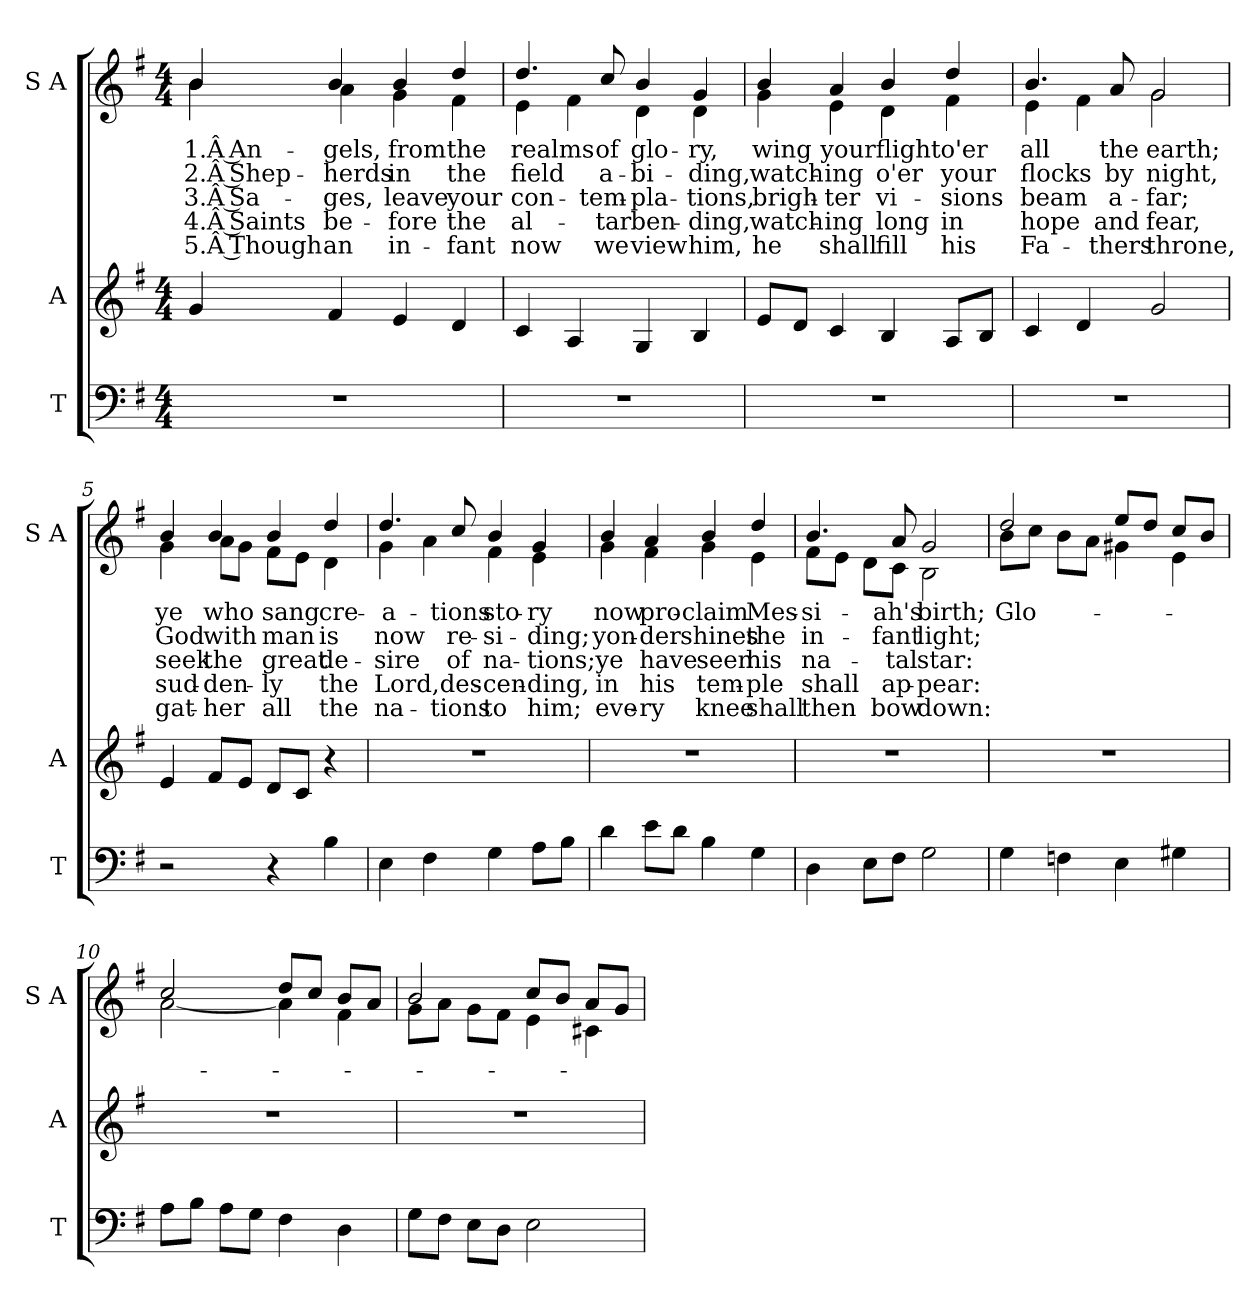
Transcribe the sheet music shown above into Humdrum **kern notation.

**kern	**kern	**kern	**text	**text	**text	**text	**text
*part3	*part2	*part1	*part1	*part1	*part1	*part1	*part1
*staff3	*staff2	*staff1	*staff1	*staff1	*staff1	*staff1	*staff1
*I"T	*I"A	*I"S A	*	*	*	*	*
*I'T	*I'A	*I'S A	*	*	*	*	*
*clefF4	*clefG2	*clefG2	*	*	*	*	*
*k[f#]	*k[f#]	*k[f#]	*	*	*	*	*
*M4/4	*M4/4	*M4/4	*	*	*	*	*
*MM100	*MM100	*MM100	*	*	*	*	*
=1	=1	=1	=1	=1	=1	=1	=1
!	!	!	!LO:LY:b	!LO:LY:b	!LO:LY:b	!LO:LY:b	!LO:LY:b
*	*	*^	*	*	*	*	*
1r	4g/	4b/	4b\	1.Â An-	2.Â Shep-	3.Â Sa-	4.Â Saints	5.Â Though
!	!	!	!	!LO:LY:b	!LO:LY:b	!LO:LY:b	!LO:LY:b	!LO:LY:b
.	4f#/	4b/	4a\	-gels,	-herds	-ges,	be-	an
!	!	!	!	!LO:LY:b	!LO:LY:b	!LO:LY:b	!LO:LY:b	!LO:LY:b
.	4e/	4b/	4g\	from	in	leave	-fore	in-
!	!	!	!	!LO:LY:b	!LO:LY:b	!LO:LY:b	!LO:LY:b	!LO:LY:b
.	4d/	4dd/	4f#\	the	the	your	the	-fant
=2	=2	=2	=2	=2	=2	=2	=2	=2
!	!	!	!	!LO:LY:b	!LO:LY:b	!LO:LY:b	!LO:LY:b	!LO:LY:b
1r	4c/	4.dd/	4e\	realms	field	con-	al-	now
.	4A/	.	4f#\	.	.	.	.	.
!	!	!	!	!LO:LY:b	!LO:LY:b	!LO:LY:b	!LO:LY:b	!LO:LY:b
.	.	8cc/	.	of	a-	-tem-	-tar	we
!	!	!	!	!LO:LY:b	!LO:LY:b	!LO:LY:b	!LO:LY:b	!LO:LY:b
.	4G/	4b/	4d\	glo-	-bi-	-pla-	ben-	view
!	!	!	!	!LO:LY:b	!LO:LY:b	!LO:LY:b	!LO:LY:b	!LO:LY:b
.	4B/	4g/	4d\	-ry,	-ding,	-tions,	-ding,	him,
!!LO:LB:g=z	!!
=3	=3	=3	=3	=3	=3	=3	=3	=3
!	!	!	!	!LO:LY:b	!LO:LY:b	!LO:LY:b	!LO:LY:b	!LO:LY:b
1r	8e/L	4b/	4g\	wing	watch-	brigh-	watch-	he
.	8d/J	.	.	.	.	.	.	.
!	!	!	!	!LO:LY:b	!LO:LY:b	!LO:LY:b	!LO:LY:b	!LO:LY:b
.	4c/	4a/	4e\	your	-ing	-ter	-ing	shall
!	!	!	!	!LO:LY:b	!LO:LY:b	!LO:LY:b	!LO:LY:b	!LO:LY:b
.	4B/	4b/	4d\	flight	o'er	vi-	long	fill
!	!	!	!	!LO:LY:b	!LO:LY:b	!LO:LY:b	!LO:LY:b	!LO:LY:b
.	8A/L	4dd/	4f#\	o'er	your	-sions	in	his
.	8B/J	.	.	.	.	.	.	.
=4	=4	=4	=4	=4	=4	=4	=4	=4
!	!	!	!	!LO:LY:b	!LO:LY:b	!LO:LY:b	!LO:LY:b	!LO:LY:b
1r	4c/	4.b/	4e\	all	flocks	beam	hope	Fa-
.	4d/	.	4f#\	.	.	.	.	.
!	!	!	!	!LO:LY:b	!LO:LY:b	!LO:LY:b	!LO:LY:b	!LO:LY:b
.	.	8a/	.	the	by	a-	and	-thers
!	!	!	!	!LO:LY:b	!LO:LY:b	!LO:LY:b	!LO:LY:b	!LO:LY:b
.	2g/	2g/	2g\	earth;	night,	-far;	fear,	throne,
=5	=5	=5	=5	=5	=5	=5	=5	=5
!	!	!	!	!LO:LY:b	!LO:LY:b	!LO:LY:b	!LO:LY:b	!LO:LY:b
2r	4e/	4b/	4g\	ye	God	seek	sud-	gat-
!	!	!	!	!LO:LY:b	!LO:LY:b	!LO:LY:b	!LO:LY:b	!LO:LY:b
.	8f#/L	4b/	8a\L	who	with	the	-den-	-her
.	8e/J	.	8g\J	.	.	.	.	.
!	!	!	!	!LO:LY:b	!LO:LY:b	!LO:LY:b	!LO:LY:b	!LO:LY:b
4r	8d/L	4b/	8f#\L	sang	man	great	-ly	all
.	8c/J	.	8e\J	.	.	.	.	.
!	!	!	!	!LO:LY:b	!LO:LY:b	!LO:LY:b	!LO:LY:b	!LO:LY:b
4B\	4r	4dd/	4d\	cre-	is	de-	the	the
!!LO:LB:g=z	!!
=6	=6	=6	=6	=6	=6	=6	=6	=6
!	!	!	!	!LO:LY:b	!LO:LY:b	!LO:LY:b	!LO:LY:b	!LO:LY:b
4E\	1r	4.dd/	4g\	-a-	now	-sire	Lord,	na-
4F#\	.	.	4a\	.	.	.	.	.
!	!	!	!	!LO:LY:b	!LO:LY:b	!LO:LY:b	!LO:LY:b	!LO:LY:b
.	.	8cc/	.	-tions	re-	of	des-	-tions
!	!	!	!	!LO:LY:b	!LO:LY:b	!LO:LY:b	!LO:LY:b	!LO:LY:b
4G\	.	4b/	4f#\	sto-	-si-	na-	-cen-	to
!	!	!	!	!LO:LY:b	!LO:LY:b	!LO:LY:b	!LO:LY:b	!LO:LY:b
8A\L	.	4g/	4e\	-ry	-ding;	-tions;	-ding,	him;
8B\J	.	.	.	.	.	.	.	.
=7	=7	=7	=7	=7	=7	=7	=7	=7
!	!	!	!	!LO:LY:b	!LO:LY:b	!LO:LY:b	!LO:LY:b	!LO:LY:b
4d\	1r	4b/	4g\	now	yon-	ye	in	eve-
!	!	!	!	!LO:LY:b	!LO:LY:b	!LO:LY:b	!LO:LY:b	!LO:LY:b
8e\L	.	4a/	4f#\	pro-	-der	have	his	-ry
8d\J	.	.	.	.	.	.	.	.
!	!	!	!	!LO:LY:b	!LO:LY:b	!LO:LY:b	!LO:LY:b	!LO:LY:b
4B\	.	4b/	4g\	-claim	shines	seen	tem-	knee
!	!	!	!	!LO:LY:b	!LO:LY:b	!LO:LY:b	!LO:LY:b	!LO:LY:b
4G\	.	4dd/	4e\	Mes-	the	his	-ple	shall
=8	=8	=8	=8	=8	=8	=8	=8	=8
!	!	!	!	!LO:LY:b	!LO:LY:b	!LO:LY:b	!LO:LY:b	!LO:LY:b
4D\	1r	4.b/	8f#\L	-si-	in-	na-	shall	then
.	.	.	8e\J	.	.	.	.	.
8E\L	.	.	8d\L	.	.	.	.	.
!	!	!	!	!LO:LY:b	!LO:LY:b	!LO:LY:b	!LO:LY:b	!LO:LY:b
8F#\J	.	8a/	8c\J	-ah's	-fant	-tal	ap-	bow
!	!	!	!	!LO:LY:b	!LO:LY:b	!LO:LY:b	!LO:LY:b	!LO:LY:b
2G\	.	2g/	2B\	birth;	light;	star:	-pear:	down:
!!LO:PB:g=z	!!
=9	=9	=9	=9	=9	=9	=9	=9	=9
!	!	!	!	!LO:LY:b	!	!	!	!
4G\	1r	2dd/	8b\L	Glo-	.	.	.	.
.	.	.	8cc\J	.	.	.	.	.
4Fn\	.	.	8b\L	.	.	.	.	.
.	.	.	8a\J	.	.	.	.	.
4E\	.	8ee/L	4g#X\	.	.	.	.	.
.	.	8dd/J	.	.	.	.	.	.
4G#X\	.	8cc/L	4e\	.	.	.	.	.
.	.	8b/J	.	.	.	.	.	.
=10	=10	=10	=10	=10	=10	=10	=10	=10
8A\L	1r	2cc/	[2a\	.	.	.	.	.
8B\J	.	.	.	.	.	.	.	.
8A\L	.	.	.	.	.	.	.	.
8G\J	.	.	.	.	.	.	.	.
4F#\	.	8dd/L	4a\]	.	.	.	.	.
.	.	8cc/J	.	.	.	.	.	.
4D\	.	8b/L	4f#\	.	.	.	.	.
.	.	8a/J	.	.	.	.	.	.
=11	=11	=11	=11	=11	=11	=11	=11	=11
8G\L	1r	2b/	8g\L	.	.	.	.	.
8F#\J	.	.	8a\J	.	.	.	.	.
8E\L	.	.	8g\L	.	.	.	.	.
8D\J	.	.	8f#\J	.	.	.	.	.
2E\	.	8cc/L	4e\	.	.	.	.	.
.	.	8b/J	.	.	.	.	.	.
.	.	8a/L	4c#X\	.	.	.	.	.
.	.	8g/J	.	.	.	.	.	.
*	*	*v	*v	*	*	*	*	*
=	=	=	=	=	=	=	=
*-	*-	*-	*-	*-	*-	*-	*-
